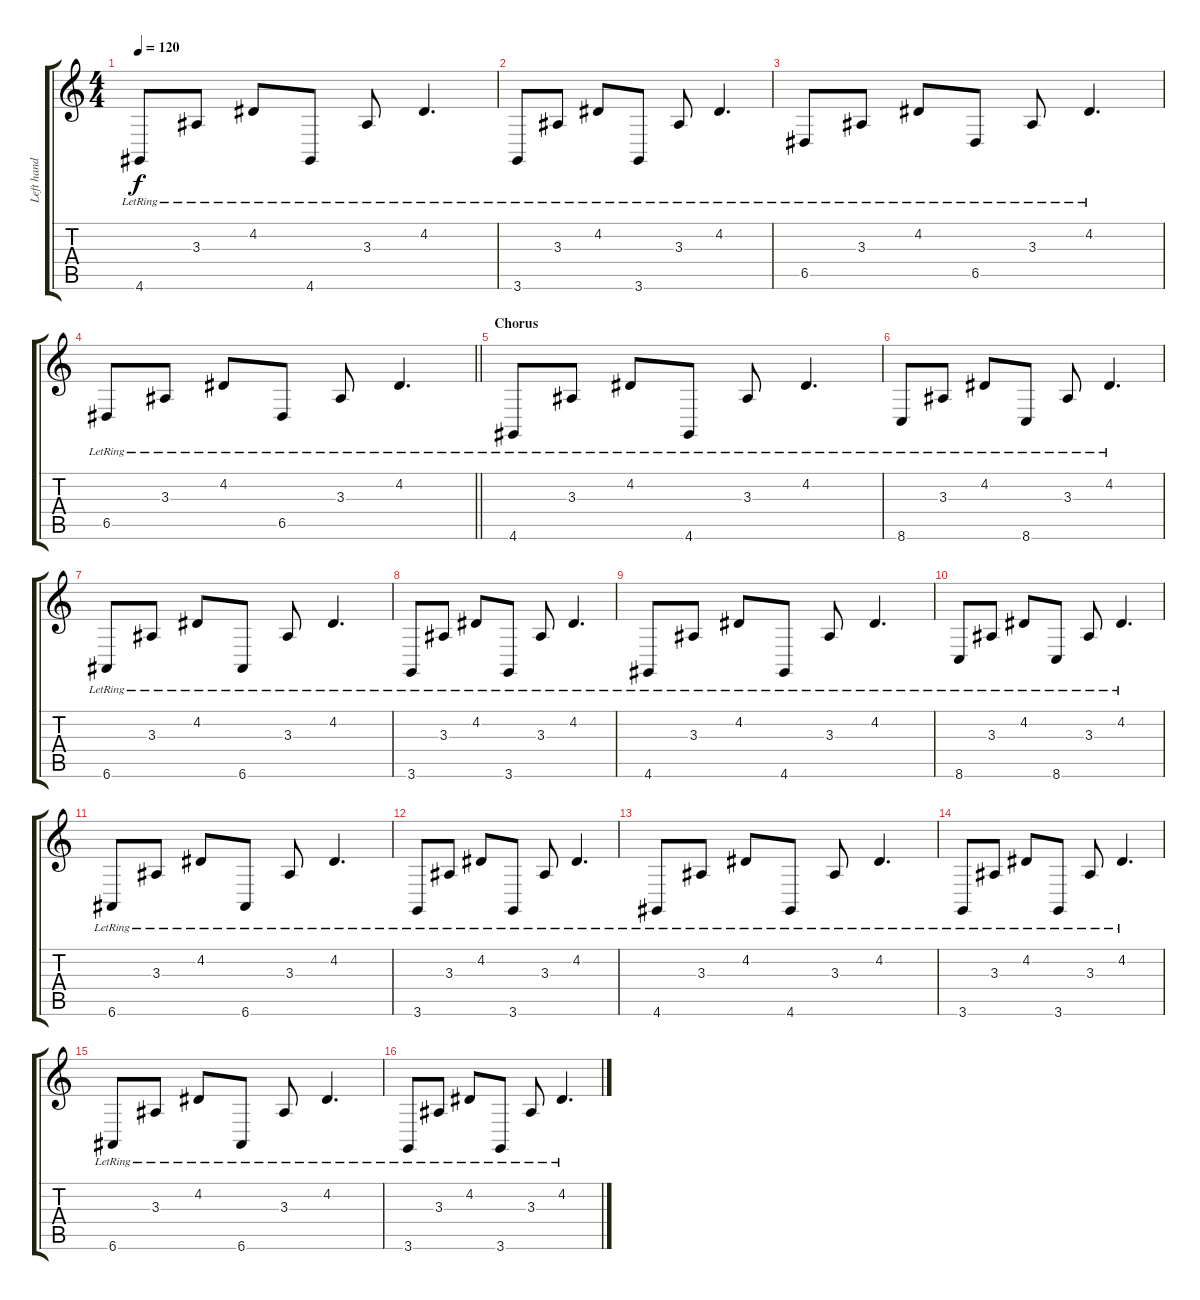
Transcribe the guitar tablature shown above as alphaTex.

\track ("Left hand" "Left hand") {instrument acousticgrandpiano}
\staff {score tabs}
\tuning (E4 B3 G3 D3 A2 E2) {hide}
\ts (4 4)
\tempo 120
\clef g2
\ks c
4.6{lr}.8{dy f} 3.3{lr}.8 4.2{lr}.8 4.6{lr}.8 3.3{lr}.8 4.2{lr}.4{d} |
3.6{lr}.8 3.3{lr}.8 4.2{lr}.8 3.6{lr}.8 3.3{lr}.8 4.2{lr}.4{d} |
6.5{lr}.8 3.3{lr}.8 4.2{lr}.8 6.5{lr}.8 3.3{lr}.8 4.2{lr}.4{d} |
\barLineRight lightlight
6.5{lr}.8 3.3{lr}.8 4.2{lr}.8 6.5{lr}.8 3.3{lr}.8 4.2{lr}.4{d} |
\section ("" "Chorus")
4.6{lr}.8 3.3{lr}.8 4.2{lr}.8 4.6{lr}.8 3.3{lr}.8 4.2{lr}.4{d} |
8.6{lr}.8 3.3{lr}.8 4.2{lr}.8 8.6{lr}.8 3.3{lr}.8 4.2{lr}.4{d} |
6.6{lr}.8 3.3{lr}.8 4.2{lr}.8 6.6{lr}.8 3.3{lr}.8 4.2{lr}.4{d} |
3.6{lr}.8 3.3{lr}.8 4.2{lr}.8 3.6{lr}.8 3.3{lr}.8 4.2{lr}.4{d} |
4.6{lr}.8 3.3{lr}.8 4.2{lr}.8 4.6{lr}.8 3.3{lr}.8 4.2{lr}.4{d} |
8.6{lr}.8 3.3{lr}.8 4.2{lr}.8 8.6{lr}.8 3.3{lr}.8 4.2{lr}.4{d} |
6.6{lr}.8 3.3{lr}.8 4.2{lr}.8 6.6{lr}.8 3.3{lr}.8 4.2{lr}.4{d} |
3.6{lr}.8 3.3{lr}.8 4.2{lr}.8 3.6{lr}.8 3.3{lr}.8 4.2{lr}.4{d} |
4.6{lr}.8 3.3{lr}.8 4.2{lr}.8 4.6{lr}.8 3.3{lr}.8 4.2{lr}.4{d} |
3.6{lr}.8 3.3{lr}.8 4.2{lr}.8 3.6{lr}.8 3.3{lr}.8 4.2{lr}.4{d} |
6.6{lr}.8 3.3{lr}.8 4.2{lr}.8 6.6{lr}.8 3.3{lr}.8 4.2{lr}.4{d} |
3.6{lr}.8 3.3{lr}.8 4.2{lr}.8 3.6{lr}.8 3.3{lr}.8 4.2{lr}.4{d}
